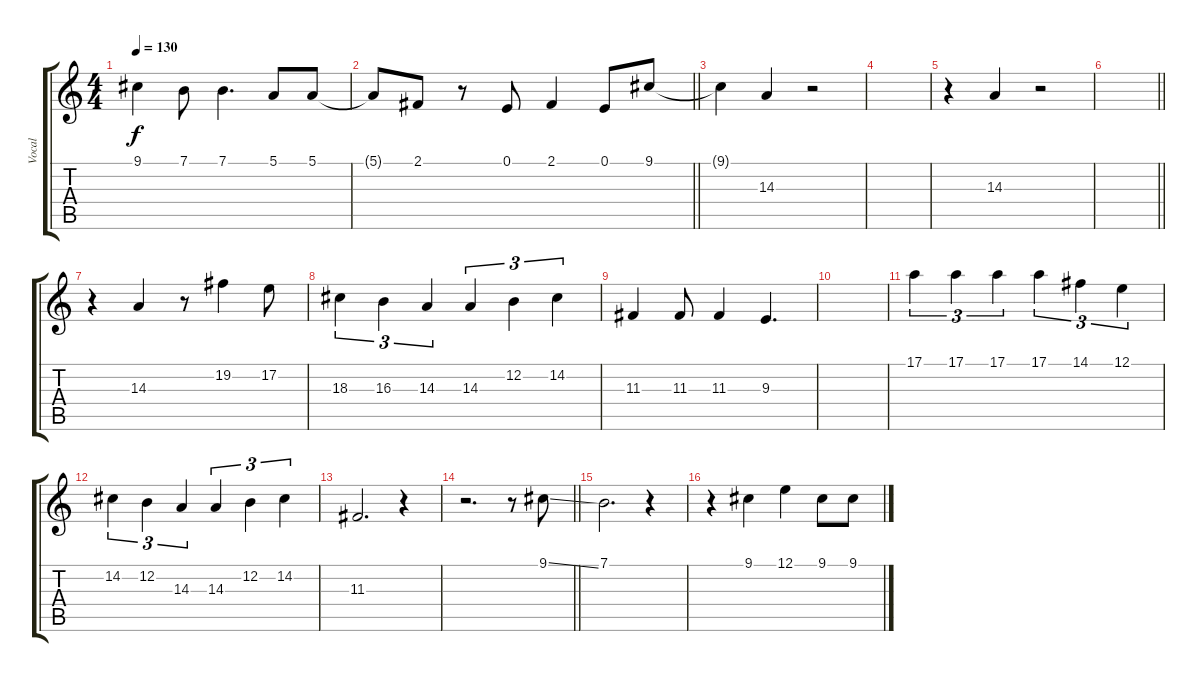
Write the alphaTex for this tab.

\track ("Vocal" "Vocal") {instrument flute}
\staff {score tabs}
\tuning (E4 B3 G3 D3 A2 E2) {hide}
\ts (4 4)
\tempo 130
\clef g2
\ks c
9.1{t}.4{dy f} 7.1.8 7.1.4{d} 5.1.8 5.1.8 |
\barLineRight lightlight
5.1{t}.8 2.1.8 r.8 0.1.8 2.1.4 0.1.8 9.1.8 |
9.1{t}.4 14.3.4 r.2 |
|
r.4 14.3.4 r.2 |
\barLineRight lightlight
|
r.4 14.3.4 r.8 19.2.4 17.2.8 |
18.3.4{tu (3 2)} 16.3.4{tu (3 2)} 14.3.4{tu (3 2)} 14.3.4{tu (3 2)} 12.2.4{tu (3 2)} 14.2.4{tu (3 2)} |
11.3.4 11.3.8 11.3.4 9.3.4{d} |
|
17.1.4{tu (3 2)} 17.1.4{tu (3 2)} 17.1.4{tu (3 2)} 17.1.4{tu (3 2)} 14.1.4{tu (3 2)} 12.1.4{tu (3 2)} |
14.2.4{tu (3 2)} 12.2.4{tu (3 2)} 14.3.4{tu (3 2)} 14.3.4{tu (3 2)} 12.2.4{tu (3 2)} 14.2.4{tu (3 2)} |
11.3.2{d} r.4 |
\barLineRight lightlight
r.2{d} r.8 9.1{ss}.8 |
7.1.2{d} r.4 |
r.4 9.1.4 12.1.4 9.1.8 9.1.8
